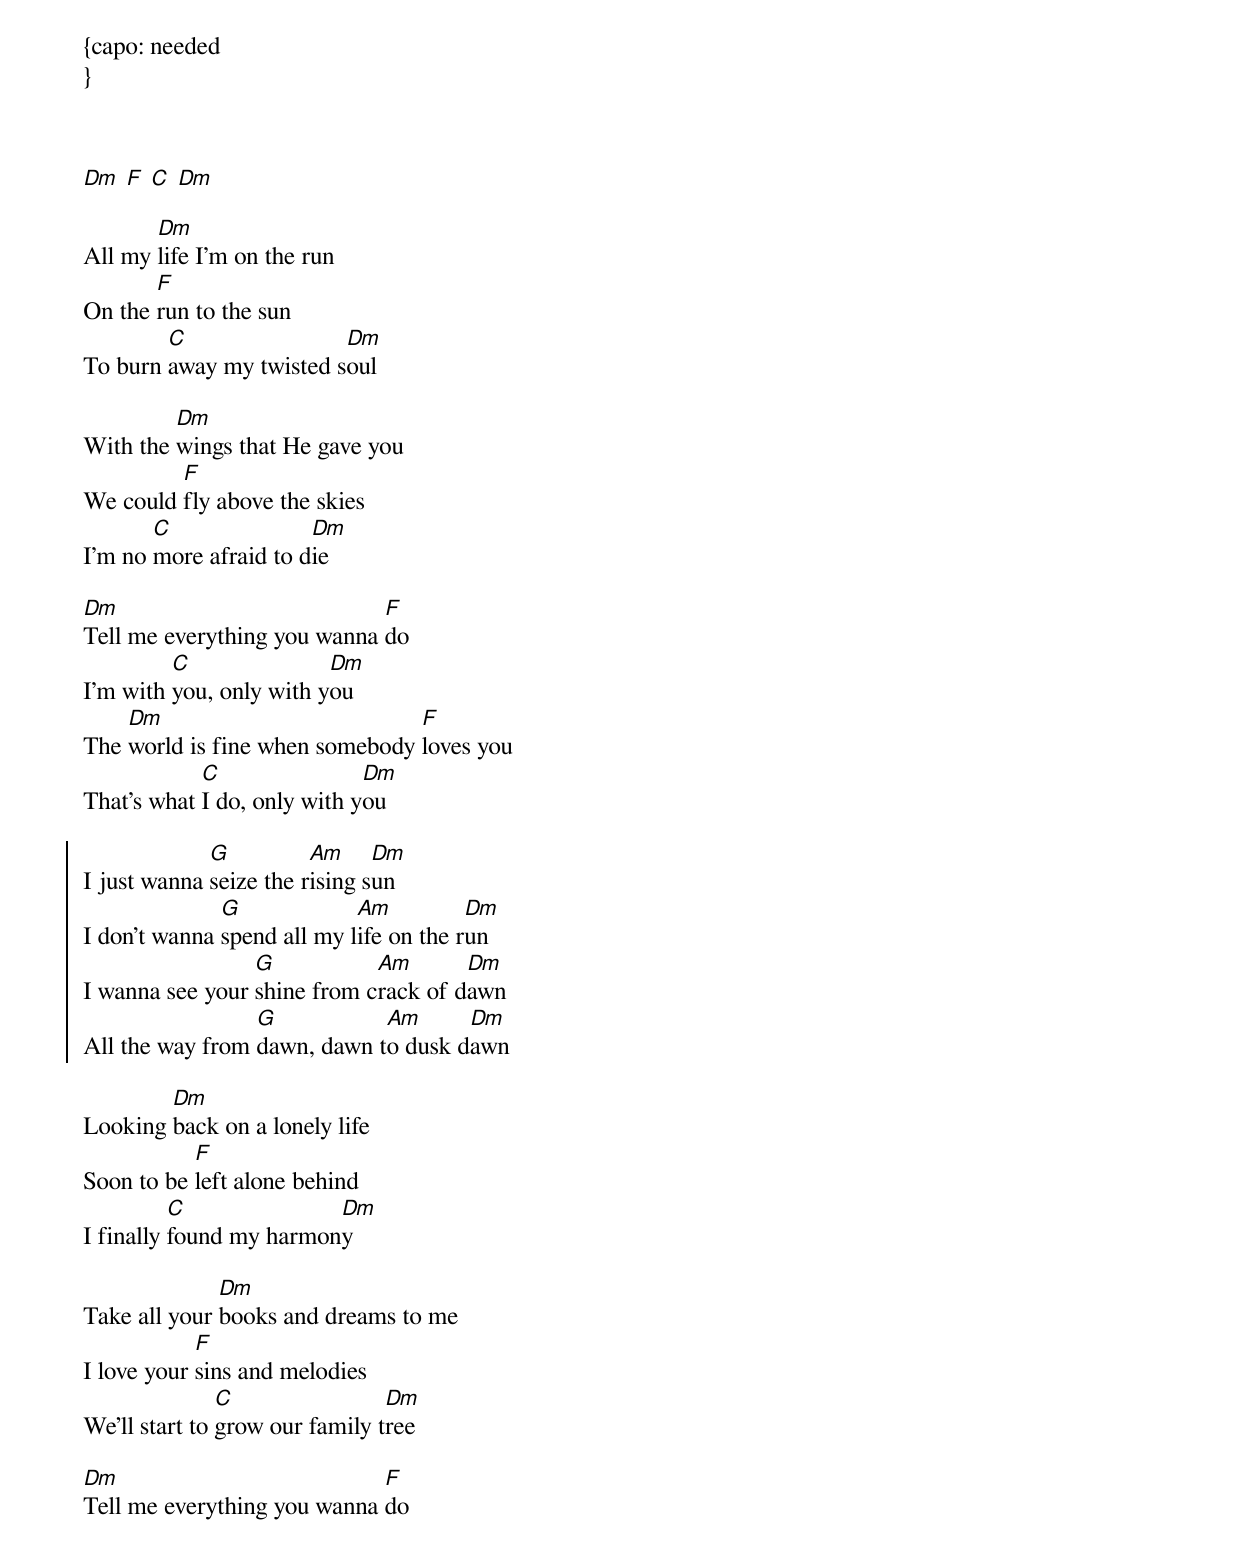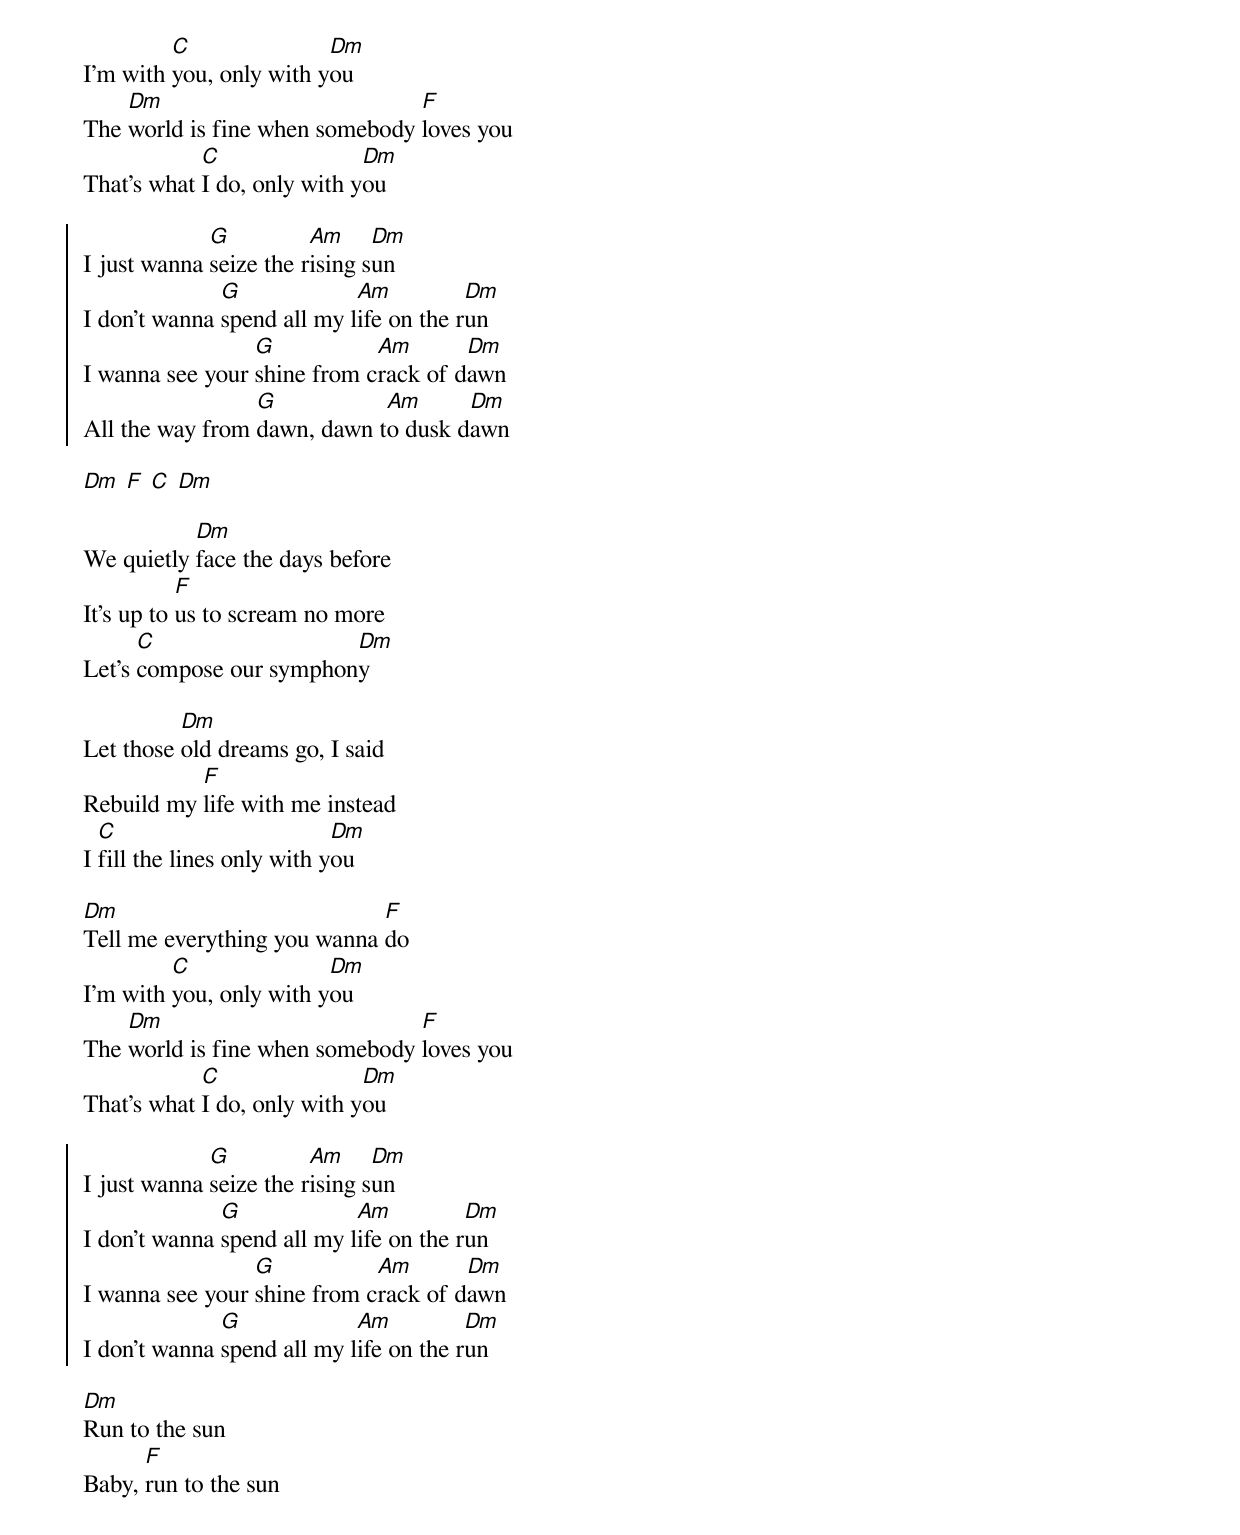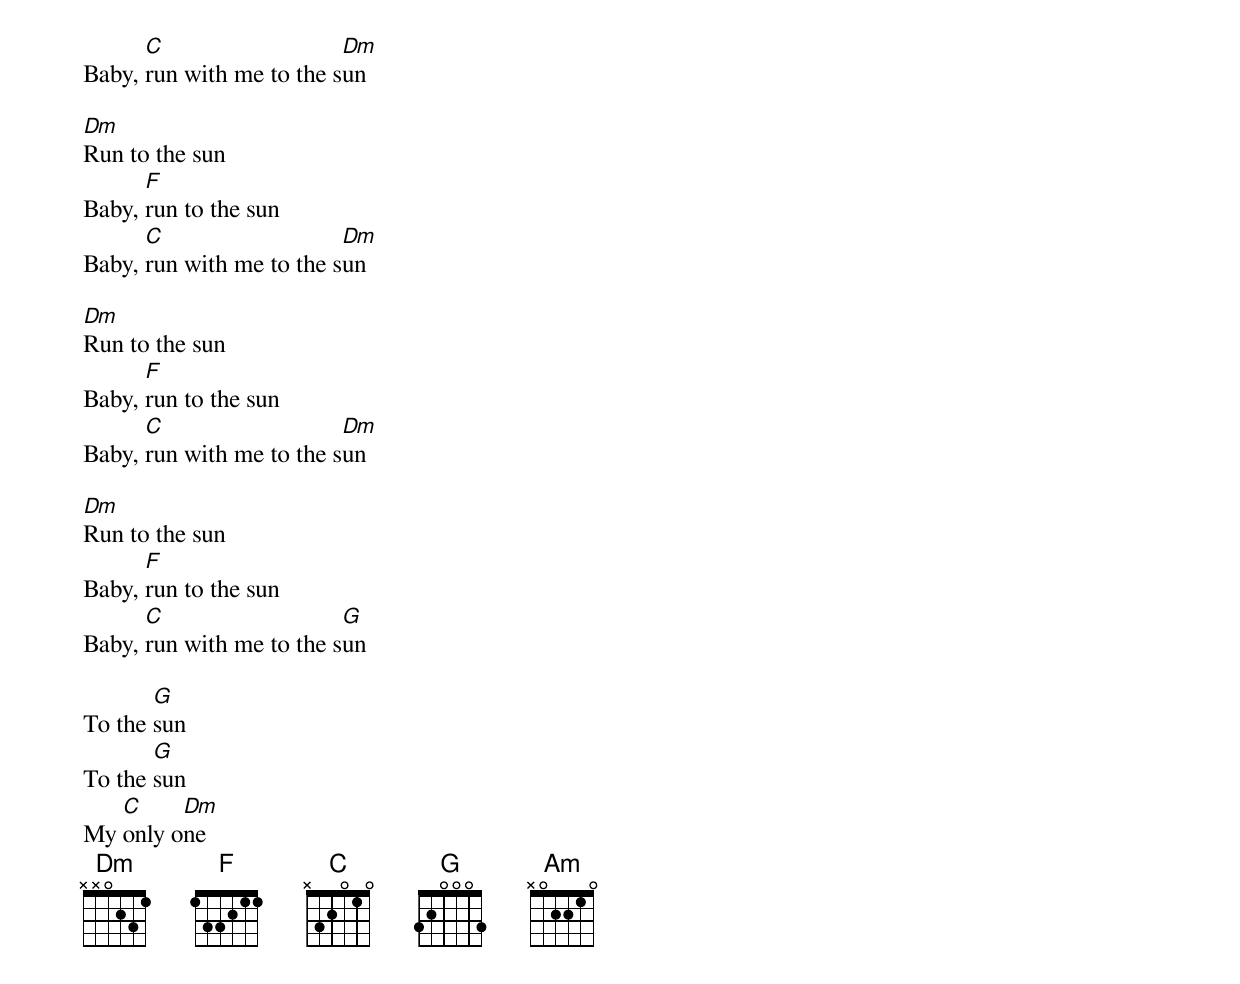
{title: }

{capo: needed
}



{start_of_verse}
[Dm] [F] [C] [Dm]
{end_of_verse}

{start_of_verse}
All my [Dm]life I’m on the run
On the [F]run to the sun
To burn [C]away my twisted s[Dm]oul
{end_of_verse}

With the [Dm]wings that He gave you
We could [F]fly above the skies
I’m no [C]more afraid to d[Dm]ie

[Dm]Tell me everything you wanna [F]do
I’m with [C]you, only with y[Dm]ou
The [Dm]world is fine when somebody [F]loves you
That’s what [C]I do, only with y[Dm]ou

{start_of_chorus}
I just wanna [G]seize the r[Am]ising s[Dm]un
I don’t wanna [G]spend all my l[Am]ife on the r[Dm]un
I wanna see your [G]shine from c[Am]rack of d[Dm]awn
All the way from [G]dawn, dawn t[Am]o dusk d[Dm]awn
{end_of_chorus}

{start_of_verse}
Looking [Dm]back on a lonely life
Soon to be [F]left alone behind
I finally [C]found my harmon[Dm]y
{end_of_verse}

Take all your [Dm]books and dreams to me
I love your [F]sins and melodies
We’ll start to [C]grow our family t[Dm]ree

[Dm]Tell me everything you wanna [F]do
I’m with [C]you, only with y[Dm]ou
The [Dm]world is fine when somebody [F]loves you
That’s what [C]I do, only with y[Dm]ou

{start_of_chorus}
I just wanna [G]seize the r[Am]ising s[Dm]un
I don’t wanna [G]spend all my l[Am]ife on the r[Dm]un
I wanna see your [G]shine from c[Am]rack of d[Dm]awn
All the way from [G]dawn, dawn t[Am]o dusk d[Dm]awn
{end_of_chorus}

[Dm] [F] [C] [Dm]

We quietly [Dm]face the days before
It’s up to [F]us to scream no more
Let’s [C]compose our symphon[Dm]y

Let those [Dm]old dreams go, I said
Rebuild my [F]life with me instead
I [C]fill the lines only with y[Dm]ou

[Dm]Tell me everything you wanna [F]do
I’m with [C]you, only with y[Dm]ou
The [Dm]world is fine when somebody [F]loves you
That’s what [C]I do, only with y[Dm]ou

{start_of_chorus}
I just wanna [G]seize the r[Am]ising s[Dm]un
I don’t wanna [G]spend all my l[Am]ife on the r[Dm]un
I wanna see your [G]shine from c[Am]rack of d[Dm]awn
I don’t wanna [G]spend all my l[Am]ife on the r[Dm]un
{end_of_chorus}

[Dm]Run to the sun
Baby, [F]run to the sun
Baby, [C]run with me to the s[Dm]un

[Dm]Run to the sun
Baby, [F]run to the sun
Baby, [C]run with me to the s[Dm]un

[Dm]Run to the sun
Baby, [F]run to the sun
Baby, [C]run with me to the s[Dm]un

[Dm]Run to the sun
Baby, [F]run to the sun
Baby, [C]run with me to the s[G]un

To the [G]sun
To the [G]sun
My [C]only o[Dm]ne
